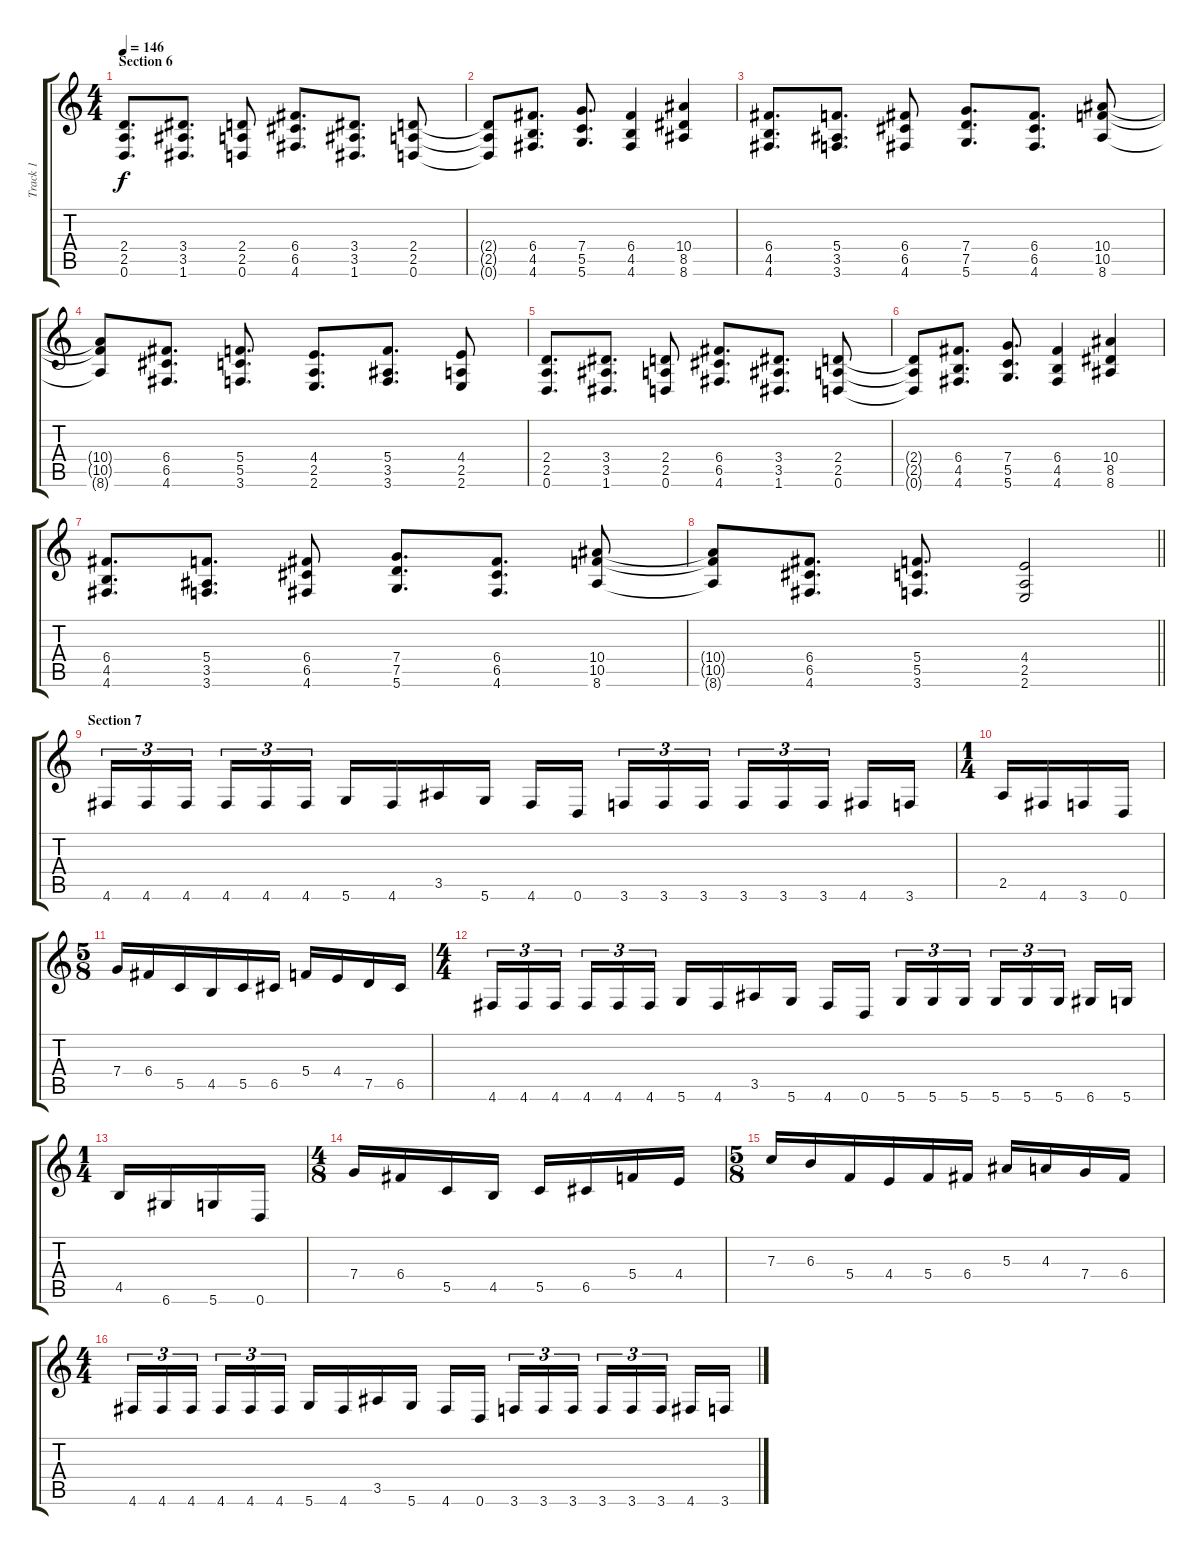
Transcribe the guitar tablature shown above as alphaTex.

\track ("Track 1" "Track 1") {instrument distortionguitar}
\staff {score tabs}
\tuning (D4 A3 F3 C3 G2 D2) {hide}
\ts (4 4)
\section ("" "Section 6")
\tempo 146
\clef g2
\ks c
(2.4 2.5 0.6).8{d dy f} (3.4 3.5 1.6).8{d} (2.4 2.5 0.6).8 (6.4 6.5 4.6).8{d} (3.4 3.5 1.6).8{d} (2.4 2.5 0.6).8 |
(2.4{t} 2.5{t} 0.6{t}).8 (6.4 4.5 4.6).8{d} (7.4 5.5 5.6).8{d} (6.4 4.5 4.6).4 (10.4 8.5 8.6).4 |
(6.4 4.5 4.6).8{d} (5.4 3.5 3.6).8{d} (6.4 6.5 4.6).8 (7.4 7.5 5.6).8{d} (6.4 6.5 4.6).8{d} (10.4 10.5 8.6).8 |
(10.4{t} 10.5{t} 8.6{t}).8 (6.4 6.5 4.6).8{d} (5.4 5.5 3.6).8{d} (4.4 2.5 2.6).8{d} (5.4 3.5 3.6).8{d} (4.4 2.5 2.6).8 |
(2.4 2.5 0.6).8{d} (3.4 3.5 1.6).8{d} (2.4 2.5 0.6).8 (6.4 6.5 4.6).8{d} (3.4 3.5 1.6).8{d} (2.4 2.5 0.6).8 |
(2.4{t} 2.5{t} 0.6{t}).8 (6.4 4.5 4.6).8{d} (7.4 5.5 5.6).8{d} (6.4 4.5 4.6).4 (10.4 8.5 8.6).4 |
(6.4 4.5 4.6).8{d} (5.4 3.5 3.6).8{d} (6.4 6.5 4.6).8 (7.4 7.5 5.6).8{d} (6.4 6.5 4.6).8{d} (10.4 10.5 8.6).8 |
\barLineRight lightlight
(10.4{t} 10.5{t} 8.6{t}).8 (6.4 6.5 4.6).8{d} (5.4 5.5 3.6).8{d} (4.4 2.5 2.6).2 |
\section ("" "Section 7")
4.6.16{tu (3 2)} 4.6.16{tu (3 2)} 4.6.16{tu (3 2) beam splitsecondary} 4.6.16{tu (3 2)} 4.6.16{tu (3 2)} 4.6.16{tu (3 2)} 5.6.16 4.6.16 3.5.16 5.6.16 4.6.16 0.6.16{beam splitsecondary} 3.6.16{tu (3 2)} 3.6.16{tu (3 2)} 3.6.16{tu (3 2)} 3.6.16{tu (3 2)} 3.6.16{tu (3 2)} 3.6.16{tu (3 2) beam splitsecondary} 4.6.16 3.6.16 |
\ts (1 4)
2.5.16 4.6.16 3.6.16 0.6.16 |
\ts (5 8)
7.4.16 6.4.16 5.5.16 4.5.16 5.5.16 6.5.16 5.4.16 4.4.16 7.5.16 6.5.16 |
\ts (4 4)
4.6.16{tu (3 2)} 4.6.16{tu (3 2)} 4.6.16{tu (3 2) beam splitsecondary} 4.6.16{tu (3 2)} 4.6.16{tu (3 2)} 4.6.16{tu (3 2)} 5.6.16 4.6.16 3.5.16 5.6.16 4.6.16 0.6.16{beam splitsecondary} 5.6.16{tu (3 2)} 5.6.16{tu (3 2)} 5.6.16{tu (3 2)} 5.6.16{tu (3 2)} 5.6.16{tu (3 2)} 5.6.16{tu (3 2) beam splitsecondary} 6.6.16 5.6.16 |
\ts (1 4)
4.5.16 6.6.16 5.6.16 0.6.16 |
\ts (4 8)
7.4.16 6.4.16 5.5.16 4.5.16 5.5.16 6.5.16 5.4.16 4.4.16 |
\ts (5 8)
7.3.16 6.3.16 5.4.16 4.4.16 5.4.16 6.4.16 5.3.16 4.3.16 7.4.16 6.4.16 |
\ts (4 4)
4.6.16{tu (3 2)} 4.6.16{tu (3 2)} 4.6.16{tu (3 2) beam splitsecondary} 4.6.16{tu (3 2)} 4.6.16{tu (3 2)} 4.6.16{tu (3 2)} 5.6.16 4.6.16 3.5.16 5.6.16 4.6.16 0.6.16{beam splitsecondary} 3.6.16{tu (3 2)} 3.6.16{tu (3 2)} 3.6.16{tu (3 2)} 3.6.16{tu (3 2)} 3.6.16{tu (3 2)} 3.6.16{tu (3 2) beam splitsecondary} 4.6.16 3.6.16
